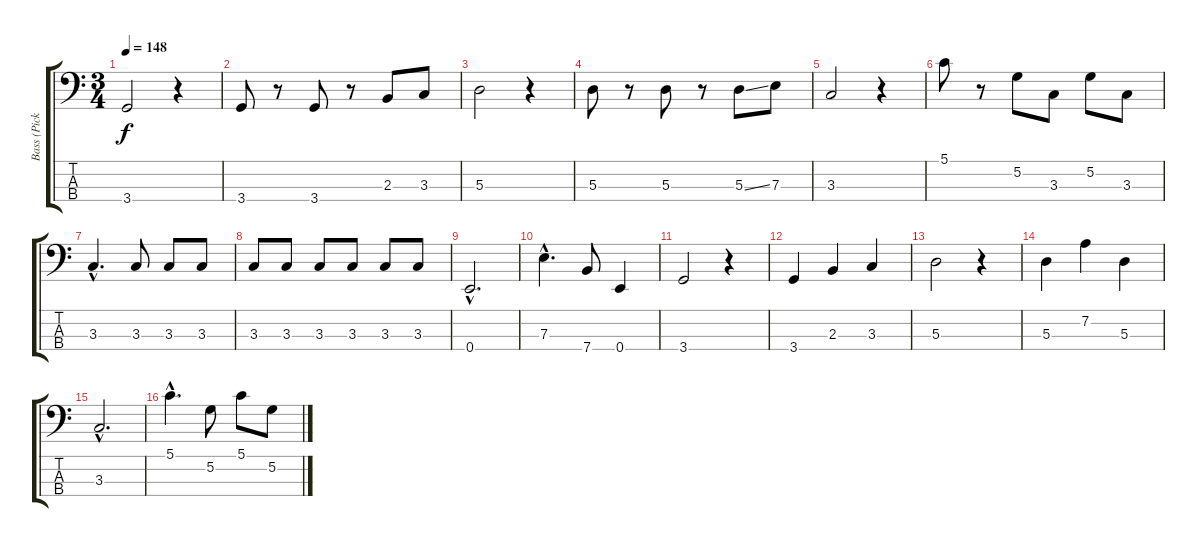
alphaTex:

\track ("Bass (Pick)" "Bass (Pick") {instrument electricbasspick}
\staff {score tabs}
\tuning (G2 D2 A1 E1) {hide}
\ts (3 4)
\tempo 148
\clef f4
\ks c
3.4.2{dy f} r.4 |
3.4.8 r.8 3.4.8 r.8 2.3.8 3.3.8 |
5.3.2 r.4 |
5.3.8 r.8 5.3.8 r.8 5.3{ss}.8 7.3.8 |
3.3.2 r.4 |
5.1.8 r.8 5.2.8 3.3.8 5.2.8 3.3.8 |
3.3{hac}.4{d} 3.3.8 3.3.8 3.3.8 |
3.3.8 3.3.8 3.3.8 3.3.8 3.3.8 3.3.8 |
0.4{hac}.2{d} |
7.3{hac}.4{d} 7.4.8 0.4.4 |
3.4.2 r.4 |
3.4.4 2.3.4 3.3.4 |
5.3.2 r.4 |
5.3.4 7.2.4 5.3.4 |
3.3{hac}.2{d} |
5.1{hac}.4{d} 5.2.8 5.1.8 5.2.8
